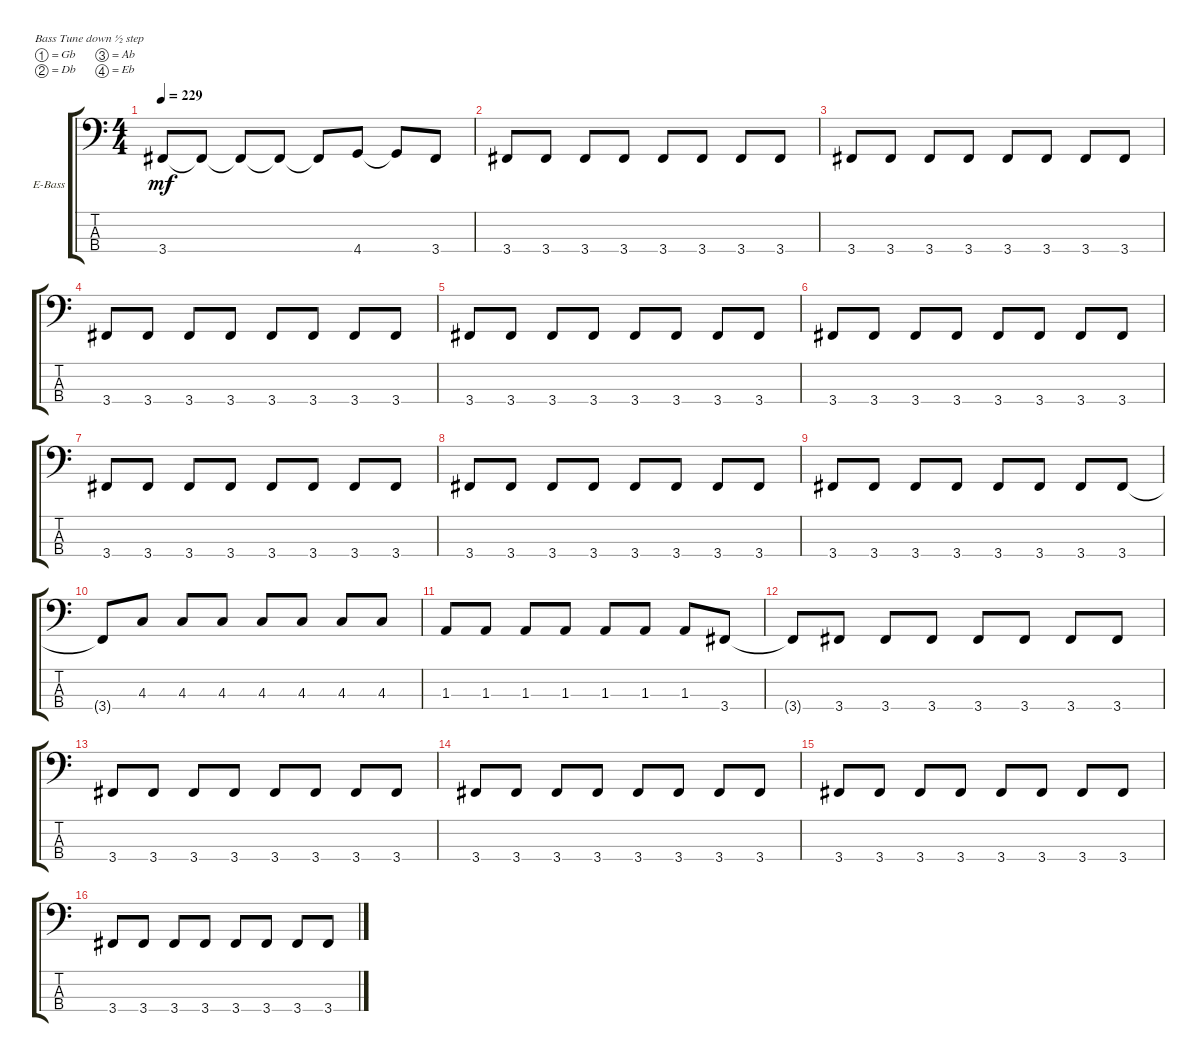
\defaultSystemsLayout 4
\bracketExtendMode groupsimilarinstruments
\firstSystemTrackNameOrientation horizontal
\otherSystemsTrackNameOrientation horizontal
\track ("Electric Bass" "E-Bass") {instrument electricbassfinger}
\staff {score tabs}
\tuning (Gb2 Db2 Ab1 Eb1)
\ts (4 4)
\tempo 229
\clef f4
\ks c
3.4{t}.8{dy mf} 3.4{t}.8 3.4{t}.8 3.4{t}.8 3.4{t}.8 4.4.8 4.4{t}.8 3.4.8 |
3.4.8 3.4.8 3.4.8 3.4.8 3.4.8 3.4.8 3.4.8 3.4.8 |
3.4.8 3.4.8 3.4.8 3.4.8 3.4.8 3.4.8 3.4.8 3.4.8 |
3.4.8 3.4.8 3.4.8 3.4.8 3.4.8 3.4.8 3.4.8 3.4.8 |
3.4.8 3.4.8 3.4.8 3.4.8 3.4.8 3.4.8 3.4.8 3.4.8 |
3.4.8 3.4.8 3.4.8 3.4.8 3.4.8 3.4.8 3.4.8 3.4.8 |
3.4.8 3.4.8 3.4.8 3.4.8 3.4.8 3.4.8 3.4.8 3.4.8 |
3.4.8 3.4.8 3.4.8 3.4.8 3.4.8 3.4.8 3.4.8 3.4.8 |
3.4.8 3.4.8 3.4.8 3.4.8 3.4.8 3.4.8 3.4.8 3.4.8 |
3.4{t}.8 4.3.8 4.3.8 4.3.8 4.3.8 4.3.8 4.3.8 4.3.8 |
1.3.8 1.3.8 1.3.8 1.3.8 1.3.8 1.3.8 1.3.8 3.4.8 |
3.4{t}.8 3.4.8 3.4.8 3.4.8 3.4.8 3.4.8 3.4.8 3.4.8 |
3.4.8 3.4.8 3.4.8 3.4.8 3.4.8 3.4.8 3.4.8 3.4.8 |
3.4.8 3.4.8 3.4.8 3.4.8 3.4.8 3.4.8 3.4.8 3.4.8 |
3.4.8 3.4.8 3.4.8 3.4.8 3.4.8 3.4.8 3.4.8 3.4.8 |
3.4.8 3.4.8 3.4.8 3.4.8 3.4.8 3.4.8 3.4.8 3.4.8
